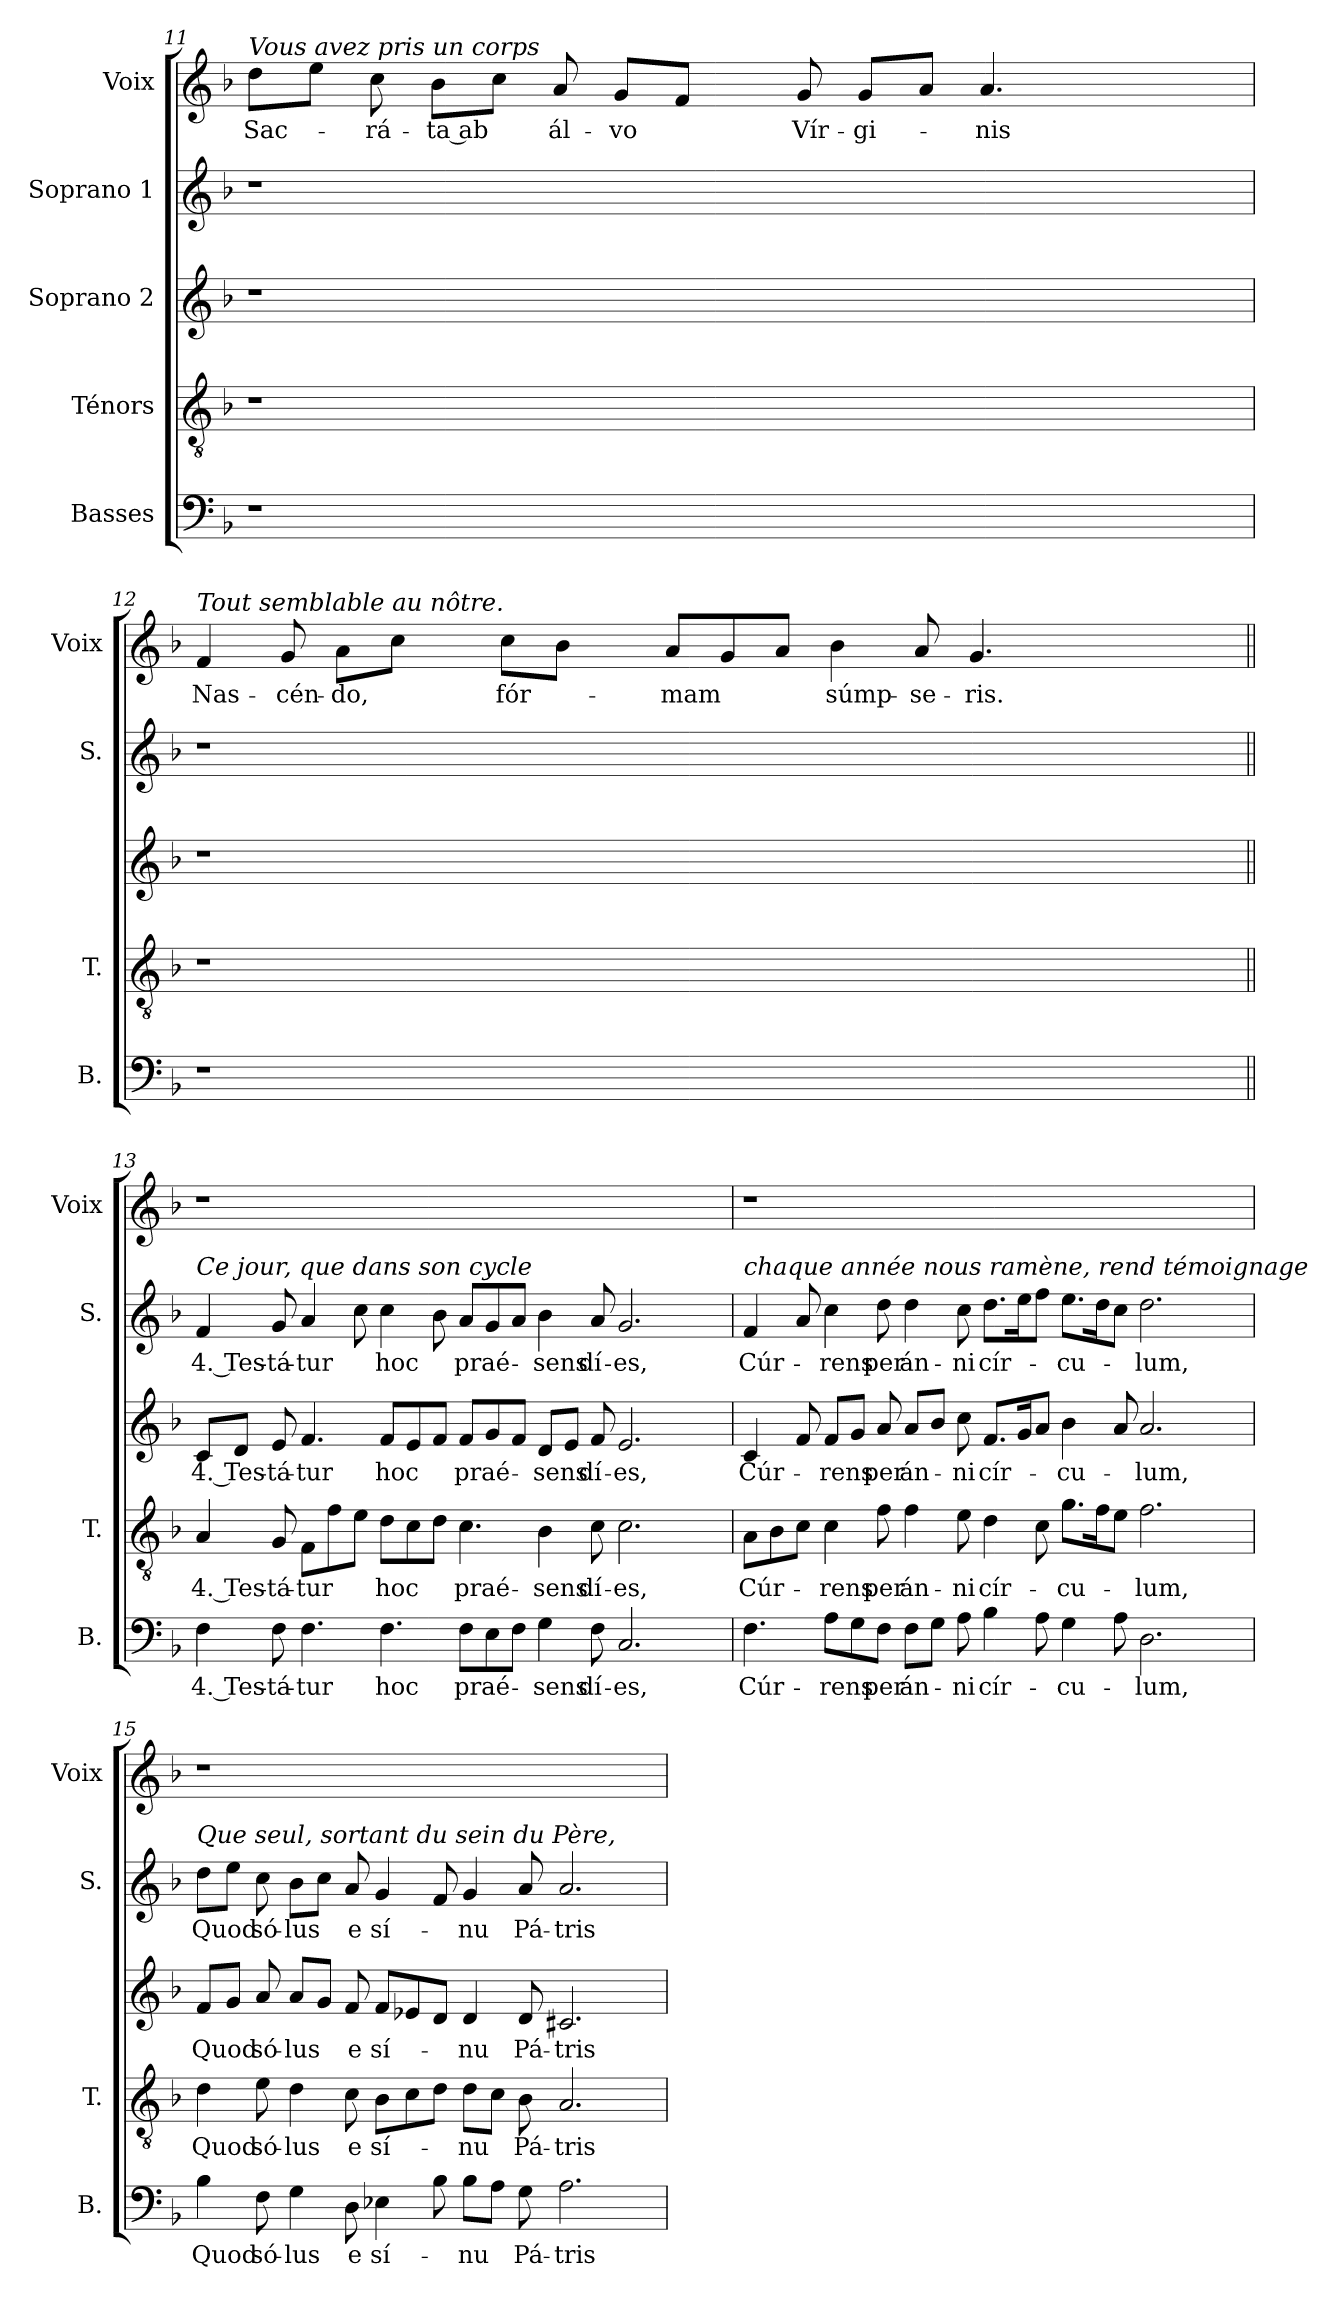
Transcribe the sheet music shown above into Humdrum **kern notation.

**kern	**text	**kern	**text	**kern	**text	**kern	**text	**kern	**text
*part5	*part5	*part4	*part4	*part3	*part3	*part2	*part2	*part1	*part1
*staff5	*staff5	*staff4	*staff4	*staff3	*staff3	*staff2	*staff2	*staff1	*staff1
*I"Basses	*	*I"Ténors	*	*I"Soprano 2	*	*I"Soprano 1	*	*I"Voix	*
*I'B.	*	*I'T.	*	*	*	*I'S.	*	*I'Voix	*
!!LO:LB:g=z
*clefF4	*	*clefGv2	*	*clefG2	*	*clefG2	*	*clefG2	*
*	*	*ITrd7c12	*	*	*	*	*	*	*
*k[b-]	*	*k[b-]	*	*k[b-]	*	*k[b-]	*	*k[b-]	*
*F:	*	*F:	*	*F:	*	*F:	*	*F:	*
=11	=11	=11	=11	=11	=11	=11	=11	=11	=11
!	!	!	!	!	!	!	!	!LO:TX:a:i:t=Vous avez pris un corps	!
!LO:N:vis=1	!	!LO:N:vis=1	!	!LO:N:vis=1	!	!LO:N:vis=1	!	!	!LO:LY:b
1r	.	1r	.	1r	.	1r	.	8dd\L	Sac-
.	.	.	.	.	.	.	.	8ee\J	.
!	!	!	!	!	!	!	!	!	!LO:LY:b
.	.	.	.	.	.	.	.	8cc\	-rá-
!	!	!	!	!	!	!	!	!	!LO:LY:b
.	.	.	.	.	.	.	.	8b-\L	-ta ab
.	.	.	.	.	.	.	.	8cc\J	.
!	!	!	!	!	!	!	!	!	!LO:LY:b
.	.	.	.	.	.	.	.	8a/	ál-
!	!	!	!	!	!	!	!	!	!LO:LY:b
.	.	.	.	.	.	.	.	8g/L	-vo
.	.	.	.	.	.	.	.	8f/J	.
1ryy	.	1ryy	.	1ryy	.	1ryy	.	8ryy	.
!	!	!	!	!	!	!	!	!	!LO:LY:b
.	.	.	.	.	.	.	.	8g/	Vír-
!	!	!	!	!	!	!	!	!	!LO:LY:b
.	.	.	.	.	.	.	.	8g/L	-gi-
.	.	.	.	.	.	.	.	8a/J	.
!	!	!	!	!	!	!	!	!	!LO:LY:b
.	.	.	.	.	.	.	.	4.a/	-nis
.	.	.	.	.	.	.	.	4.ryy	.
4ryy	.	4ryy	.	4ryy	.	4ryy	.	.	.
=12`	=12`	=12`	=12`	=12`	=12`	=12`	=12`	=12`	=12`
!	!	!	!	!	!	!	!	!LO:TX:a:i:t=Tout semblable au nôtre.	!
!LO:N:vis=1	!	!LO:N:vis=1	!	!LO:N:vis=1	!	!LO:N:vis=1	!	!	!LO:LY:b
1r	.	1r	.	1r	.	1r	.	4f/	Nas-
!	!	!	!	!	!	!	!	!	!LO:LY:b
.	.	.	.	.	.	.	.	8g/	-cén-
!	!	!	!	!	!	!	!	!	!LO:LY:b
.	.	.	.	.	.	.	.	8a\L	-do,
.	.	.	.	.	.	.	.	8cc\J	.
.	.	.	.	.	.	.	.	8ryy	.
!	!	!	!	!	!	!	!	!	!LO:LY:b
.	.	.	.	.	.	.	.	8cc\L	fór-
.	.	.	.	.	.	.	.	8b-\J	.
1ryy	.	1ryy	.	1ryy	.	1ryy	.	8ryy	.
!	!	!	!	!	!	!	!	!	!LO:LY:b
.	.	.	.	.	.	.	.	8a/L	-mam
.	.	.	.	.	.	.	.	8g/	.
.	.	.	.	.	.	.	.	8a/J	.
!	!	!	!	!	!	!	!	!	!LO:LY:b
.	.	.	.	.	.	.	.	4b-\	súmp-
!	!	!	!	!	!	!	!	!	!LO:LY:b
.	.	.	.	.	.	.	.	8a/	-se-
!	!	!	!	!	!	!	!	!	!LO:LY:b
.	.	.	.	.	.	.	.	4.g/	-ris.
2ryy	.	2ryy	.	2ryy	.	2ryy	.	.	.
.	.	.	.	.	.	.	.	4.ryy	.
8ryy	.	8ryy	.	8ryy	.	8ryy	.	.	.
!!LO:LB:g=z
=13||	=13||	=13||	=13||	=13||	=13||	=13||	=13||	=13||	=13||
!	!	!	!	!	!	!LO:TX:a:i:t=Ce jour, que dans son cycle	!	!	!
!	!LO:LY:b	!	!LO:LY:b	!	!LO:LY:b	!	!LO:LY:b	!LO:N:vis=1	!
4F\	4. Tes-	4AA/	4. Tes-	8c/L	4. Tes-	4f/	4. Tes-	1r	.
.	.	.	.	8d/J	.	.	.	.	.
!	!LO:LY:b	!	!LO:LY:b	!	!LO:LY:b	!	!LO:LY:b	!	!
8F\	-tá-	8GG/	-tá-	8e/	-tá-	8g/	-tá-	.	.
!	!LO:LY:b	!	!LO:LY:b	!	!LO:LY:b	!	!LO:LY:b	!	!
4.F\	-tur	8FF\L	-tur	4.f/	-tur	4a/	-tur	.	.
.	.	8F\	.	.	.	.	.	.	.
.	.	8E\J	.	.	.	8cc\	.	.	.
!	!LO:LY:b	!	!LO:LY:b	!	!LO:LY:b	!	!LO:LY:b	!	!
4.F\	hoc	8D\L	hoc	8f/L	hoc	4cc\	hoc	.	.
.	.	8C\	.	8e/	.	.	.	.	.
.	.	8D\J	.	8f/J	.	8b-\	.	1ryy	.
!	!LO:LY:b	!	!LO:LY:b	!	!LO:LY:b	!	!LO:LY:b	!	!
8F\L	praé-	4.C\	praé-	8f/L	praé-	8a/L	praé-	.	.
8E\	.	.	.	8g/	.	8g/	.	.	.
8F\J	.	.	.	8f/J	.	8a/J	.	.	.
!	!LO:LY:b	!	!LO:LY:b	!	!LO:LY:b	!	!LO:LY:b	!	!
4G\	-sens	4BB-\	-sens	8d/L	-sens	4b-\	-sens	.	.
.	.	.	.	8e/J	.	.	.	.	.
!	!LO:LY:b	!	!LO:LY:b	!	!LO:LY:b	!	!LO:LY:b	!	!
8F\	dí-	8C\	dí-	8f/	dí-	8a/	dí-	.	.
!	!LO:LY:b	!	!LO:LY:b	!	!LO:LY:b	!	!LO:LY:b	!	!
2.C/	-es,	2.C\	-es,	2.e/	-es,	2.g/	-es,	.	.
.	.	.	.	.	.	.	.	2ryy	.
.	.	.	.	.	.	.	.	8ryy	.
=14`	=14`	=14`	=14`	=14`	=14`	=14`	=14`	=14`	=14`
!	!	!	!	!	!	!LO:TX:a:i:t=chaque année nous ramène, rend témoignage	!	!	!
!	!LO:LY:b	!	!LO:LY:b	!	!LO:LY:b	!	!LO:LY:b	!LO:N:vis=1	!
4.F\	Cúr-	8AA\L	Cúr-	4c/	Cúr-	4f/	Cúr-	1r	.
.	.	8BB-\	.	.	.	.	.	.	.
.	.	8C\J	.	8f/	.	8a/	.	.	.
!	!LO:LY:b	!	!LO:LY:b	!	!LO:LY:b	!	!LO:LY:b	!	!
8A\L	-rens	4C\	-rens	8f/L	-rens	4cc\	-rens	.	.
8G\	.	.	.	8g/J	.	.	.	.	.
!	!LO:LY:b	!	!LO:LY:b	!	!LO:LY:b	!	!LO:LY:b	!	!
8F\J	per	8F\	per	8a/	per	8dd\	per	.	.
!	!LO:LY:b	!	!LO:LY:b	!	!LO:LY:b	!	!LO:LY:b	!	!
8F\L	án-	4F\	án-	8a/L	án-	4dd\	án-	.	.
8G\J	.	.	.	8b-/J	.	.	.	.	.
!	!LO:LY:b	!	!LO:LY:b	!	!LO:LY:b	!	!LO:LY:b	!	!
8A\	-ni	8E\	-ni	8cc\	-ni	8cc\	-ni	1ryy	.
!	!LO:LY:b	!	!LO:LY:b	!	!LO:LY:b	!	!LO:LY:b	!	!
4B-\	cír-	4D\	cír-	8.f/L	cír-	8.dd\L	cír-	.	.
.	.	.	.	16g/k	.	16ee\k	.	.	.
8A\	.	8C\	.	8a/J	.	8ff\J	.	.	.
!	!LO:LY:b	!	!LO:LY:b	!	!LO:LY:b	!	!LO:LY:b	!	!
4G\	-cu-	8.G\L	-cu-	4b-\	-cu-	8.ee\L	-cu-	.	.
.	.	16F\k	.	.	.	16dd\k	.	.	.
8A\	.	8E\J	.	8a/	.	8cc\J	.	.	.
!	!LO:LY:b	!	!LO:LY:b	!	!LO:LY:b	!	!LO:LY:b	!	!
2.D\	-lum,	2.F\	-lum,	2.a/	-lum,	2.dd\	-lum,	.	.
.	.	.	.	.	.	.	.	2ryy	.
.	.	.	.	.	.	.	.	8ryy	.
!!LO:LB:g=z
=15	=15	=15	=15	=15	=15	=15	=15	=15	=15
!	!	!	!	!	!	!LO:TX:a:i:t=Que seul, sortant du sein du Père,	!	!	!
!	!LO:LY:b	!	!LO:LY:b	!	!LO:LY:b	!	!LO:LY:b	!LO:N:vis=1	!
4B-\	Quod	4D\	Quod	8f/L	Quod	8dd\L	Quod	1r	.
.	.	.	.	8g/J	.	8ee\J	.	.	.
!	!LO:LY:b	!	!LO:LY:b	!	!LO:LY:b	!	!LO:LY:b	!	!
8F\	só-	8E\	só-	8a/	só-	8cc\	só-	.	.
!	!LO:LY:b	!	!LO:LY:b	!	!LO:LY:b	!	!LO:LY:b	!	!
4G\	-lus	4D\	-lus	8a/L	-lus	8b-\L	-lus	.	.
.	.	.	.	8g/J	.	8cc\J	.	.	.
!	!LO:LY:b	!	!LO:LY:b	!	!LO:LY:b	!	!LO:LY:b	!	!
8D\	e	8C\	e	8f/	e	8a/	e	.	.
!	!LO:LY:b	!	!LO:LY:b	!	!LO:LY:b	!	!LO:LY:b	!	!
4E-X\	sí-	8BB-\L	sí-	8f/L	sí-	4g/	sí-	.	.
.	.	8C\	.	8e-X/	.	.	.	.	.
8B-\	.	8D\J	.	8d/J	.	8f/	.	1ryy	.
!	!LO:LY:b	!	!LO:LY:b	!	!LO:LY:b	!	!LO:LY:b	!	!
8B-\L	-nu	8D\L	-nu	4d/	-nu	4g/	-nu	.	.
8A\J	.	8C\J	.	.	.	.	.	.	.
!	!LO:LY:b	!	!LO:LY:b	!	!LO:LY:b	!	!LO:LY:b	!	!
8G\	Pá-	8BB-\	Pá-	8d/	Pá-	8a/	Pá-	.	.
!	!LO:LY:b	!	!LO:LY:b	!	!LO:LY:b	!	!LO:LY:b	!	!
2.A\	-tris	2.AA/	-tris	2.c#X/	-tris	2.a/	-tris	.	.
.	.	.	.	.	.	.	.	4ryy	.
=`	=`	=`	=`	=`	=`	=`	=`	=`	=`
*-	*-	*-	*-	*-	*-	*-	*-	*-	*-
